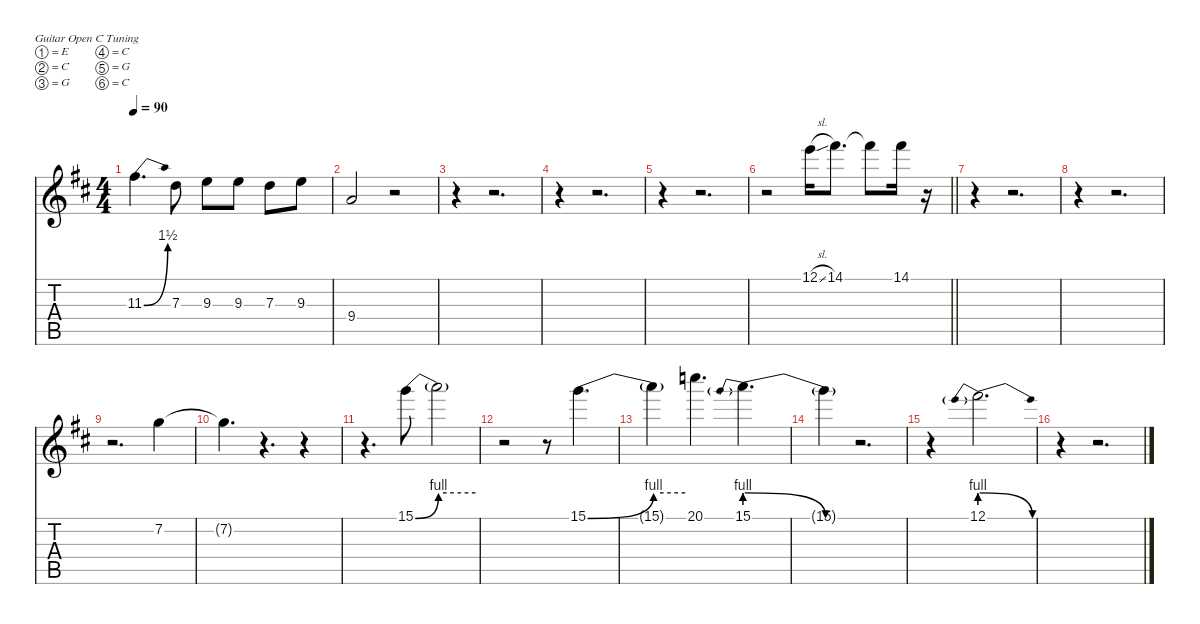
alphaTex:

\defaultSystemsLayout 4
\hideDynamics
\bracketExtendMode nobrackets
\singleTrackTrackNamePolicy hidden
\multiTrackTrackNamePolicy hidden
\otherSystemsTrackNameOrientation horizontal
\track ("Lead Guitar" "jz.guit.") {instrument electricguitarjazz}
\staff {score tabs}
\tuning (E4 C4 G3 C3 G2 C2)
\ts (4 4)
\tempo 90
\clef g2
\ks bminor
11.3{be (bend 0 0 15 6) acc #}.4{d dy mf} 7.3{acc forcenatural}.8{dy p beam Down} 9.3{acc forcenatural}.8{beam Down} 9.3{acc forcenatural}.8{beam Down} 7.3{acc forcenatural}.8{beam Down} 9.3{acc forcenatural}.8{beam Down} |
9.4{acc forcenatural}.2{beam Up} r.2{beam Up} |
r.4{beam Down} r.2{d beam Down} |
r.4{beam Down} r.2{d beam Down} |
r.4{beam Down} r.2{d beam Down} |
\barLineRight lightlight
r.2{beam Down} 12.1{sl acc forcenatural}.16{dy mp beam Down} 14.1{acc #}.8{d} 14.1{t acc #}.8 14.1{acc #}.16 r.16{beam Down} |
r.4{beam Down} r.2{d beam Down} |
r.4{beam Down} r.2{d beam Down} |
r.2{d beam Down} 7.2{acc forcenatural}.4{beam Down} |
7.2{t acc forcenatural}.4{d dy f beam Down} r.4{d beam Down} r.4{beam Down} |
r.4{d beam Down} 15.1{be (bend 0 0 60 4) acc forcenatural}.8{dy mp beam Down} 15.1{be (hold 0 4 60 4) t}.2{dy f beam Down} |
r.2{beam Down} r.8{beam Down} 15.1{be (bend 0 0 60 4) acc forcenatural}.4{d dy mp beam Down} |
15.1{be (hold 0 4 60 4) t}.4{dy f beam Down} 20.1{acc forcenatural}.4{d dy p beam Down} 15.1{be (prebendrelease 0 4 60 0)}.4{d dy mp beam Down} |
15.1{be (hold 0 0 60 0) t acc forcenatural}.4{dy f beam Down} r.2{d beam Down} |
r.4{beam Down} 12.1{be (prebendrelease 0 4 45 0)}.2{d dy mp beam Down} |
r.4{beam Down} r.2{d beam Down}
